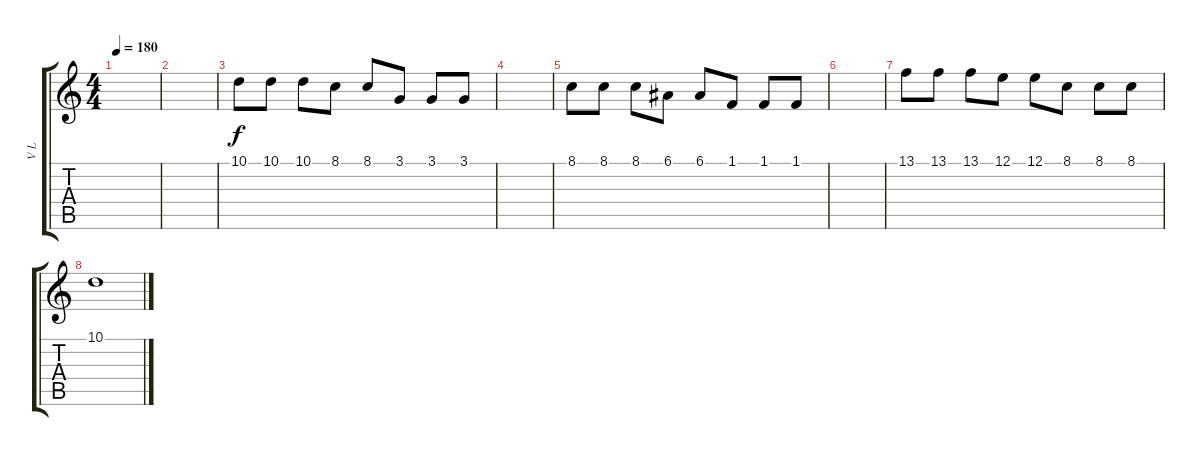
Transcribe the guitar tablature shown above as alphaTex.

\track ("V L" "V L") {instrument stringensemble1}
\staff {score tabs}
\tuning (E4 B3 G3 D3 A2 D2) {hide}
\ts (4 4)
\tempo 180
\clef g2
\ks c
|
|
10.1.8 10.1.8 10.1.8 8.1.8 8.1.8 3.1.8 3.1.8 3.1.8 |
|
8.1.8 8.1.8 8.1.8 6.1.8 6.1.8 1.1.8 1.1.8 1.1.8 |
|
13.1.8 13.1.8 13.1.8 12.1.8 12.1.8 8.1.8 8.1.8 8.1.8 |
10.1.1
